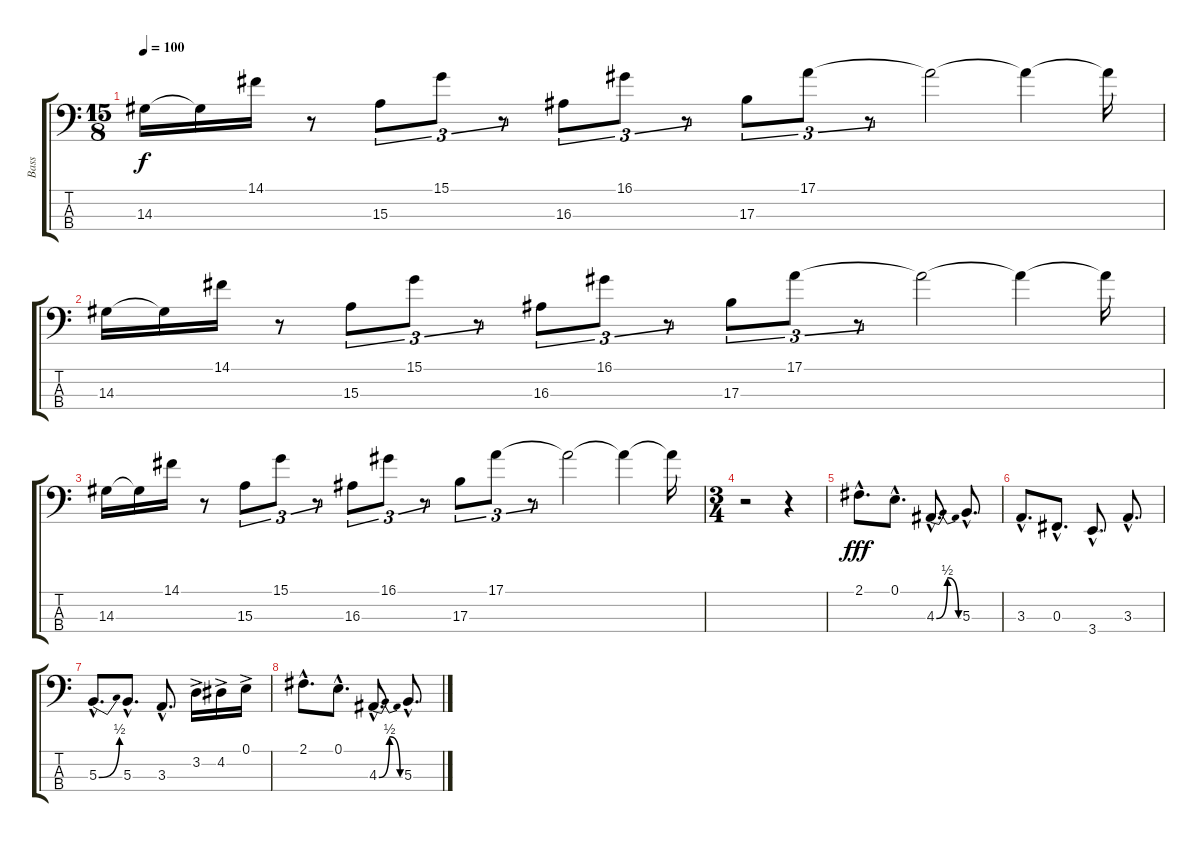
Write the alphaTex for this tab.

\track ("Bass" "Bass") {instrument electricbassfinger}
\staff {score tabs}
\tuning (E2 B1 Gb1 Db1) {hide}
\ts (15 8)
\tempo 100
\clef f4
\ks c
14.3.16{dy f} 14.3{t}.16 14.1.16 r.8 15.3.8{tu (3 2)} 15.1.8{tu (3 2)} r.8{tu (3 2)} 16.3.8{tu (3 2)} 16.1.8{tu (3 2)} r.8{tu (3 2)} 17.3.8{tu (3 2)} 17.1.8{tu (3 2)} r.8{tu (3 2)} 17.1{t}.2 17.1{t}.4 17.1{t}.16 |
14.3.16 14.3{t}.16 14.1.16 r.8 15.3.8{tu (3 2)} 15.1.8{tu (3 2)} r.8{tu (3 2)} 16.3.8{tu (3 2)} 16.1.8{tu (3 2)} r.8{tu (3 2)} 17.3.8{tu (3 2)} 17.1.8{tu (3 2)} r.8{tu (3 2)} 17.1{t}.2 17.1{t}.4 17.1{t}.16 |
14.3.16 14.3{t}.16 14.1.16 r.8 15.3.8{tu (3 2)} 15.1.8{tu (3 2)} r.8{tu (3 2)} 16.3.8{tu (3 2)} 16.1.8{tu (3 2)} r.8{tu (3 2)} 17.3.8{tu (3 2)} 17.1.8{tu (3 2)} r.8{tu (3 2)} 17.1{t}.2 17.1{t}.4 17.1{t}.16 |
\ts (3 4)
r.2 r.4 |
2.1{hac}.8{d dy fff} 0.1{hac}.8{d} 4.3{be (bendrelease 0 0 15 2 30 2 60 0) hac}.8{d} 5.3{hac}.8{d} |
3.3{hac}.8{d} 0.3{hac}.8{d} 3.4{hac}.8{d} 3.3{hac}.8{d} |
5.3{be (bend 0 0 60 2) hac}.8{d} 5.3{hac}.8{d} 3.3{hac}.8{d} 3.2{ac}.16 4.2{ac}.16 0.1{ac}.16 |
2.1{hac}.8{d} 0.1{hac}.8{d} 4.3{be (bendrelease 0 0 15 2 30 2 60 0) hac}.8{d} 5.3{hac}.8{d}
